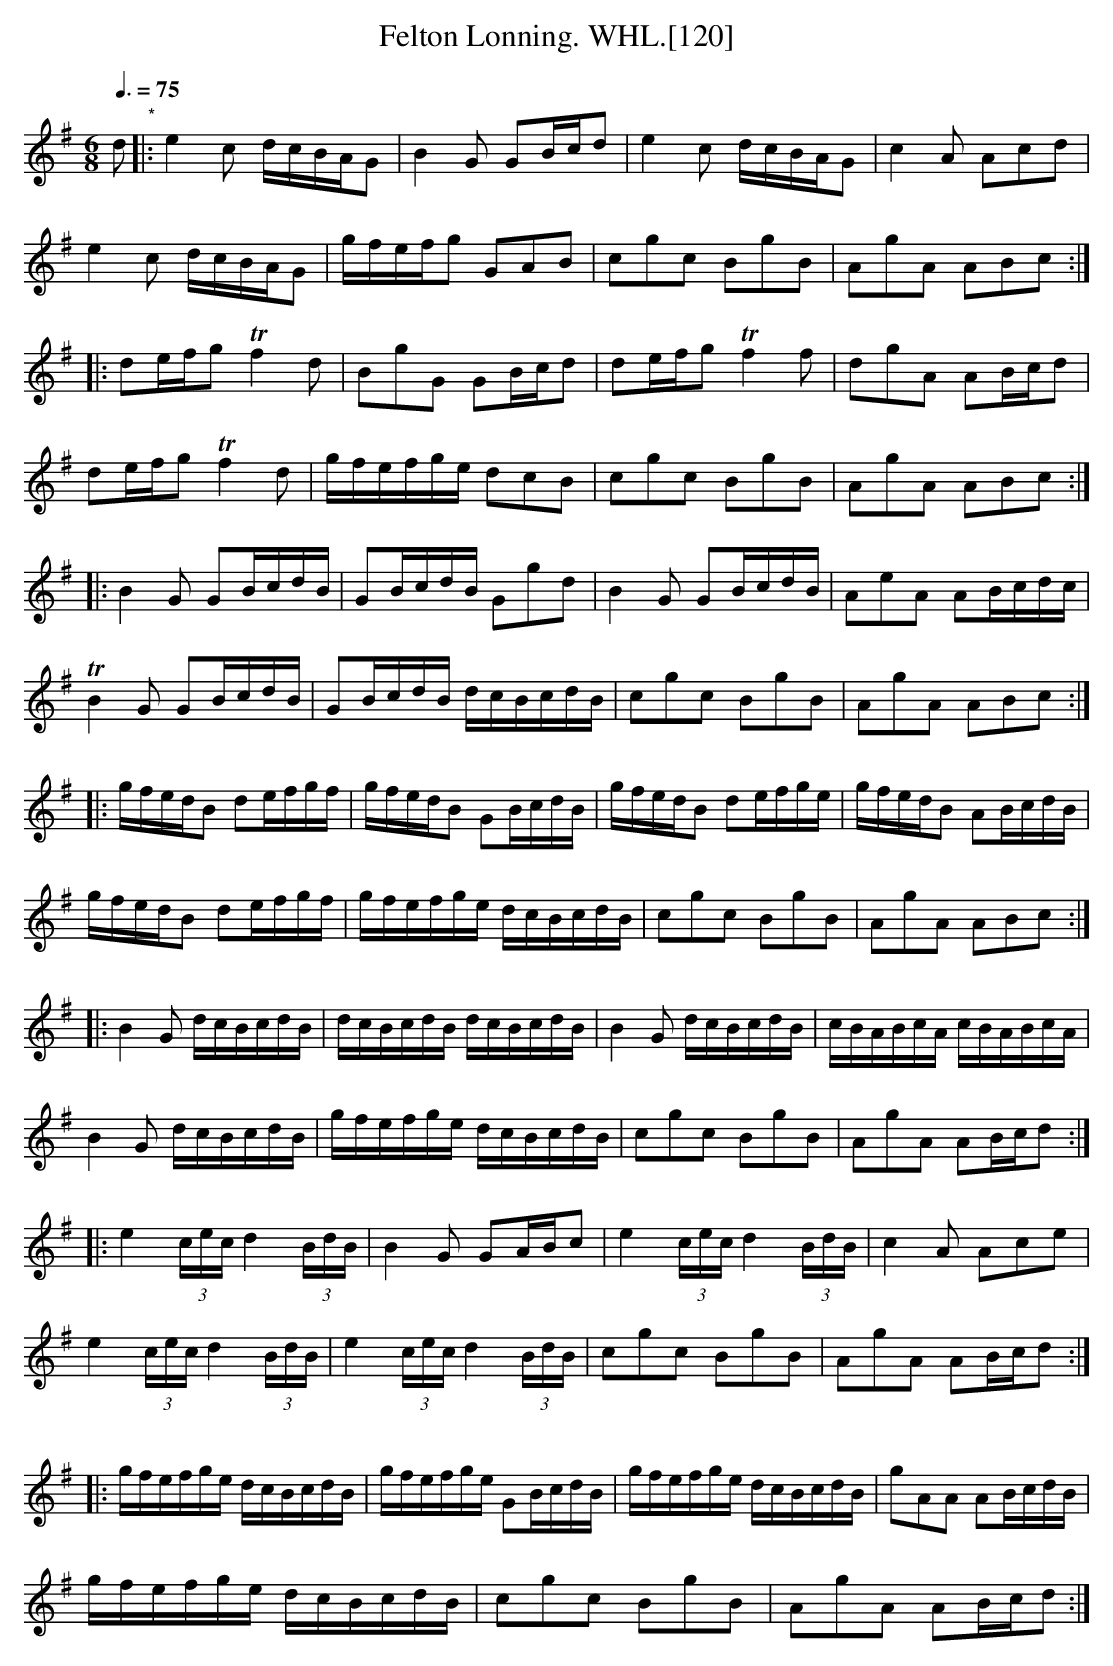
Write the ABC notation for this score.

X:1
T:Felton Lonning. WHL.[120]
M:6/8
L:1/8
Q:3/8=75
K:G
d "*"|:e2c d/c/B/A/G | B2G GB/c/d | e2c d/c/B/A/G | c2A Acd |
e2c d/c/B/A/G | g/f/e/f/g GAB | cgc BgB | AgA ABc:|
|:de/f/g Tf2d | BgG GB/c/d | de/f/g Tf2f | dgA AB/c/d |
de/f/g Tf2d | g/f/e/f/g/e/ dcB | cgc BgB | AgA ABc:|
|:B2G GB/c/d/B/ | GB/c/d/B/ Ggd | B2G GB/c/d/B/ | AeA AB/c/d/c/ |
TB2G GB/c/d/B/ | GB/c/d/B/ d/c/B/c/d/B/ | cgc BgB | AgA ABc:|
|:g/f/e/d/B de/f/g/f/ | g/f/e/d/B GB/c/d/B/ | g/f/e/d/B de/f/g/e/ | g/f/e/d/B AB/c/d/B/ |
g/f/e/d/B de/f/g/f/ | g/f/e/f/g/e/ d/c/B/c/d/B/ | cgc BgB | AgA ABc:|
|:B2G d/c/B/c/d/B/ | d/c/B/c/d/B/ d/c/B/c/d/B/ | B2G d/c/B/c/d/B/ | c/B/A/B/c/A/ c/B/A/B/c/A/ |
B2G d/c/B/c/d/B/ | g/f/e/f/g/e/ d/c/B/c/d/B/ | cgc BgB | AgA AB/c/d:|
|:e2(3c/e/c/ d2(3B/d/B/ | B2G GA/B/c | e2(3c/e/c/ d2(3B/d/B/ | c2A Ace |
e2(3c/e/c/ d2(3B/d/B/ | e2(3c/e/c/ d2(3B/d/B/ | cgc BgB | AgA AB/c/d:|
|:g/f/e/f/g/e/ d/c/B/c/d/B/ | g/f/e/f/g/e/ GB/c/d/B/ | g/f/e/f/g/e/ d/c/B/c/d/B/ | gAA AB/c/d/B/ |
g/f/e/f/g/e/ d/c/B/c/d/B/ | cgc BgB | AgA AB/c/d :|
